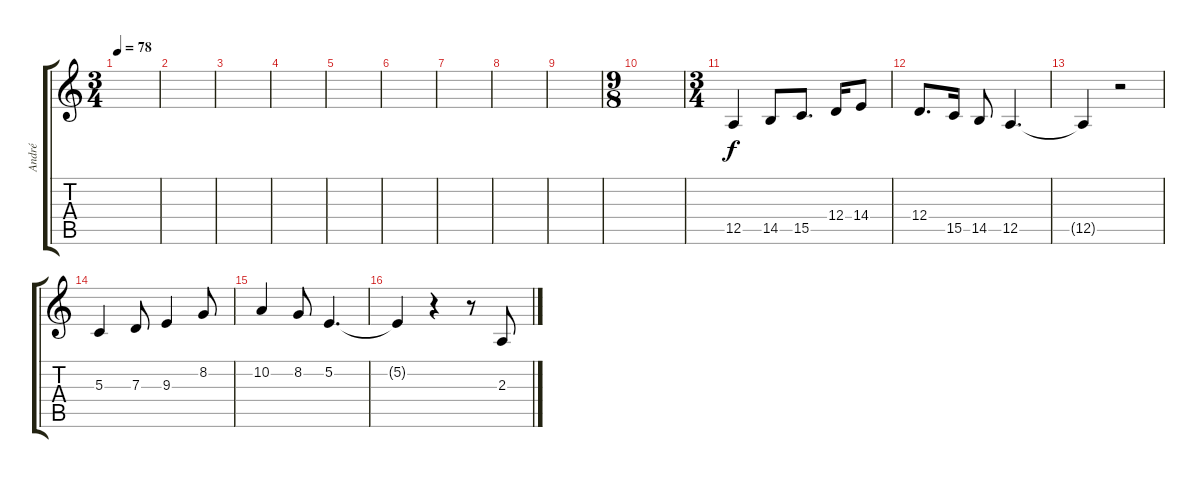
\track ("André" "André") {instrument lead6voice}
\staff {score tabs}
\tuning (E4 B3 G3 D3 A2 E2) {hide}
\ts (3 4)
\tempo 78
\clef g2
\ks c
|
|
|
|
|
|
|
|
|
\ts (9 8)
|
\ts (3 4)
12.5.4 14.5.8 15.5.8{d} 12.4.16 14.4.8 |
12.4.8{d} 15.5.16 14.5.8 12.5.4{d} |
12.5{t}.4 r.2 |
5.3.4 7.3.8 9.3.4 8.2.8 |
10.2.4 8.2.8 5.2.4{d} |
5.2{t}.4 r.4 r.8 2.3.8
